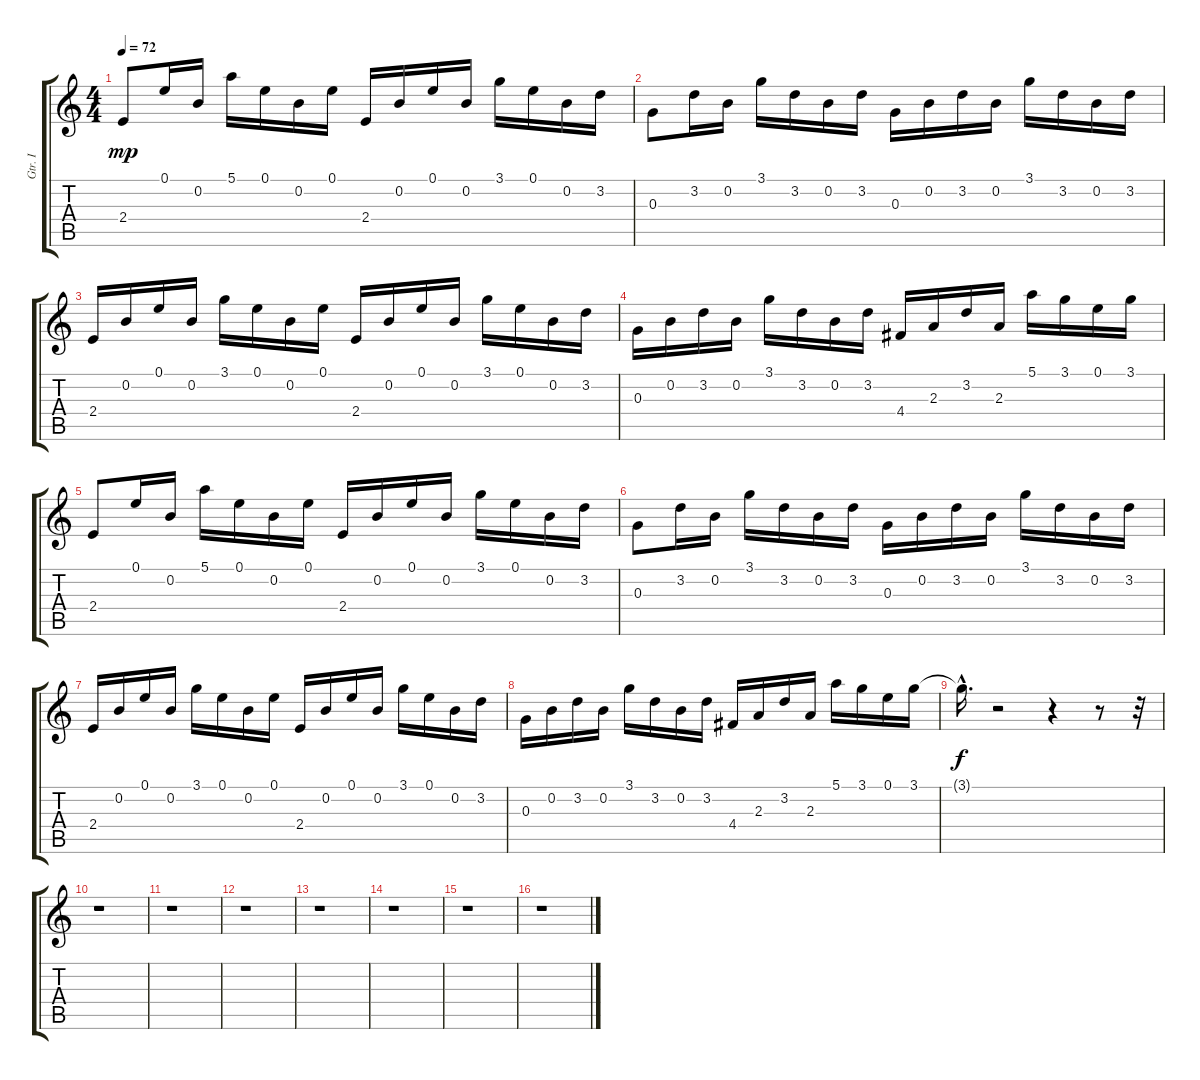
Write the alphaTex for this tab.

\track ("Gtr. I" "Gtr. I") {instrument acousticguitarnylon}
\staff {score tabs}
\tuning (E4 B3 G3 D3 A2 E2) {hide}
\ts (4 4)
\tempo 72
\clef g2
\ks c
2.4.8{dy mp} 0.1.16 0.2.16 5.1.16 0.1.16 0.2.16 0.1.16 2.4.16 0.2.16 0.1.16 0.2.16 3.1.16 0.1.16 0.2.16 3.2.16 |
0.3.8 3.2.16 0.2.16 3.1.16 3.2.16 0.2.16 3.2.16 0.3.16 0.2.16 3.2.16 0.2.16 3.1.16 3.2.16 0.2.16 3.2.16 |
2.4.16 0.2.16 0.1.16 0.2.16 3.1.16 0.1.16 0.2.16 0.1.16 2.4.16 0.2.16 0.1.16 0.2.16 3.1.16 0.1.16 0.2.16 3.2.16 |
0.3.16 0.2.16 3.2.16 0.2.16 3.1.16 3.2.16 0.2.16 3.2.16 4.4.16 2.3.16 3.2.16 2.3.16 5.1.16 3.1.16 0.1.16 3.1.16 |
2.4.8 0.1.16 0.2.16 5.1.16 0.1.16 0.2.16 0.1.16 2.4.16 0.2.16 0.1.16 0.2.16 3.1.16 0.1.16 0.2.16 3.2.16 |
0.3.8 3.2.16 0.2.16 3.1.16 3.2.16 0.2.16 3.2.16 0.3.16 0.2.16 3.2.16 0.2.16 3.1.16 3.2.16 0.2.16 3.2.16 |
2.4.16 0.2.16 0.1.16 0.2.16 3.1.16 0.1.16 0.2.16 0.1.16 2.4.16 0.2.16 0.1.16 0.2.16 3.1.16 0.1.16 0.2.16 3.2.16 |
0.3.16 0.2.16 3.2.16 0.2.16 3.1.16 3.2.16 0.2.16 3.2.16 4.4.16 2.3.16 3.2.16 2.3.16 5.1.16 3.1.16 0.1.16 3.1.16 |
3.1{hac t}.16{d dy f} r.2 r.4 r.8 r.32 |
r.1 |
r.1 |
r.1 |
r.1 |
r.1 |
r.1 |
r.1
